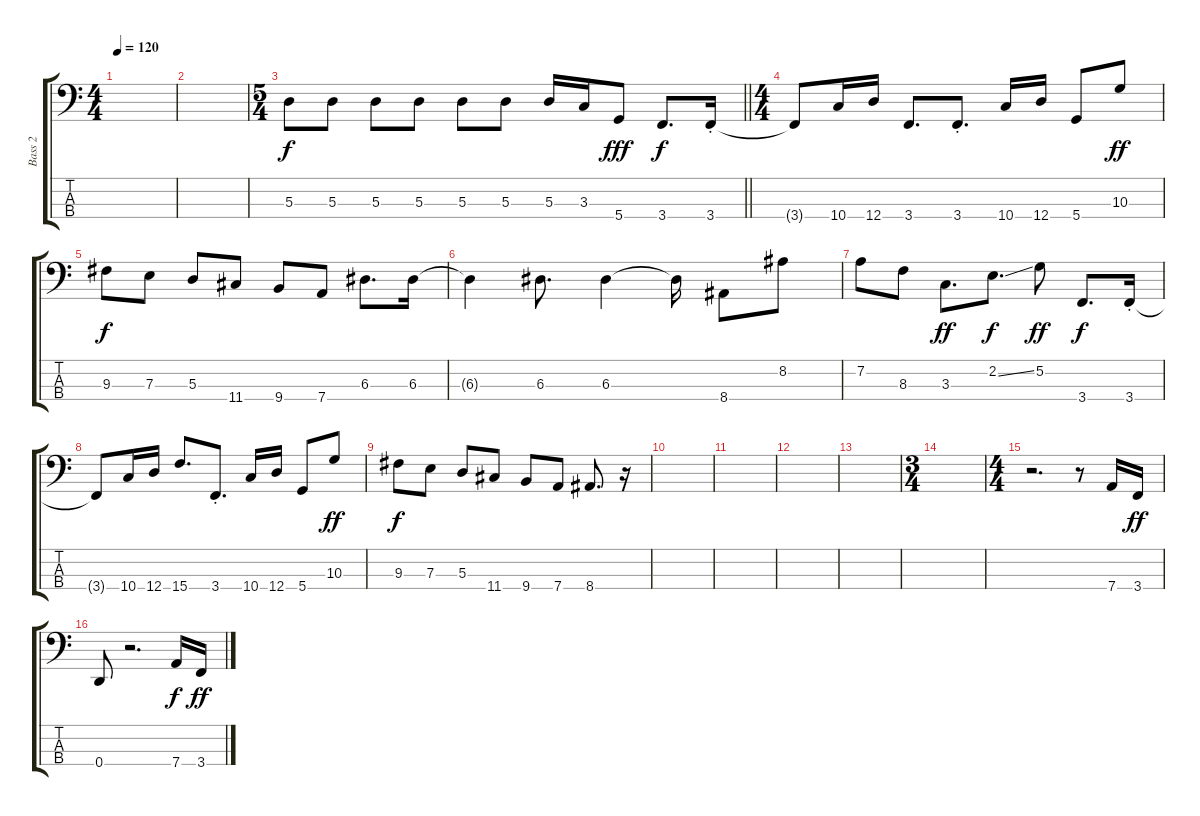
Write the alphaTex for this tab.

\track ("Bass 2" "Bass 2") {instrument slapbass2}
\staff {score tabs}
\tuning (G2 D2 A1 D1) {hide}
\ts (4 4)
\tempo 120
\clef f4
\ks c
|
|
\ts (5 4)
\barLineRight lightlight
5.3.8 5.3.8 5.3.8 5.3.8 5.3.8 5.3.8 5.3.16 3.3.16 5.4.8{dy fff} 3.4.8{d dy f} 3.4{st}.16 |
\ts (4 4)
\section ("" "")
3.4{t}.8 10.4.16 12.4.16 3.4.8{d} 3.4{st}.8{d} 10.4.16 12.4.16 5.4.8 10.3.8{dy ff} |
9.3.8{dy f} 7.3.8 5.3.8 11.4.8 9.4.8 7.4.8 6.3.8{d} 6.3.16 |
6.3{t}.4 6.3.8{d} 6.3.4 6.3{t}.16 8.4.8 8.2.8 |
7.2.8 8.3.8 3.3.8{d dy ff} 2.2{ss}.8{d dy f} 5.2.8{dy ff} 3.4.8{d dy f} 3.4{st}.16 |
3.4{t}.8 10.4.16 12.4.16 15.4.8{d} 3.4{st}.8{d} 10.4.16 12.4.16 5.4.8 10.3.8{dy ff} |
9.3.8{dy f} 7.3.8 5.3.8 11.4.8 9.4.8 7.4.8 8.4.8{d} r.16 |
|
|
|
|
\ts (3 4)
|
\ts (4 4)
r.2{d} r.8 7.4.16 3.4.16{dy ff} |
0.4.8 r.2{d} 7.4.16{dy f} 3.4.16{dy ff}
